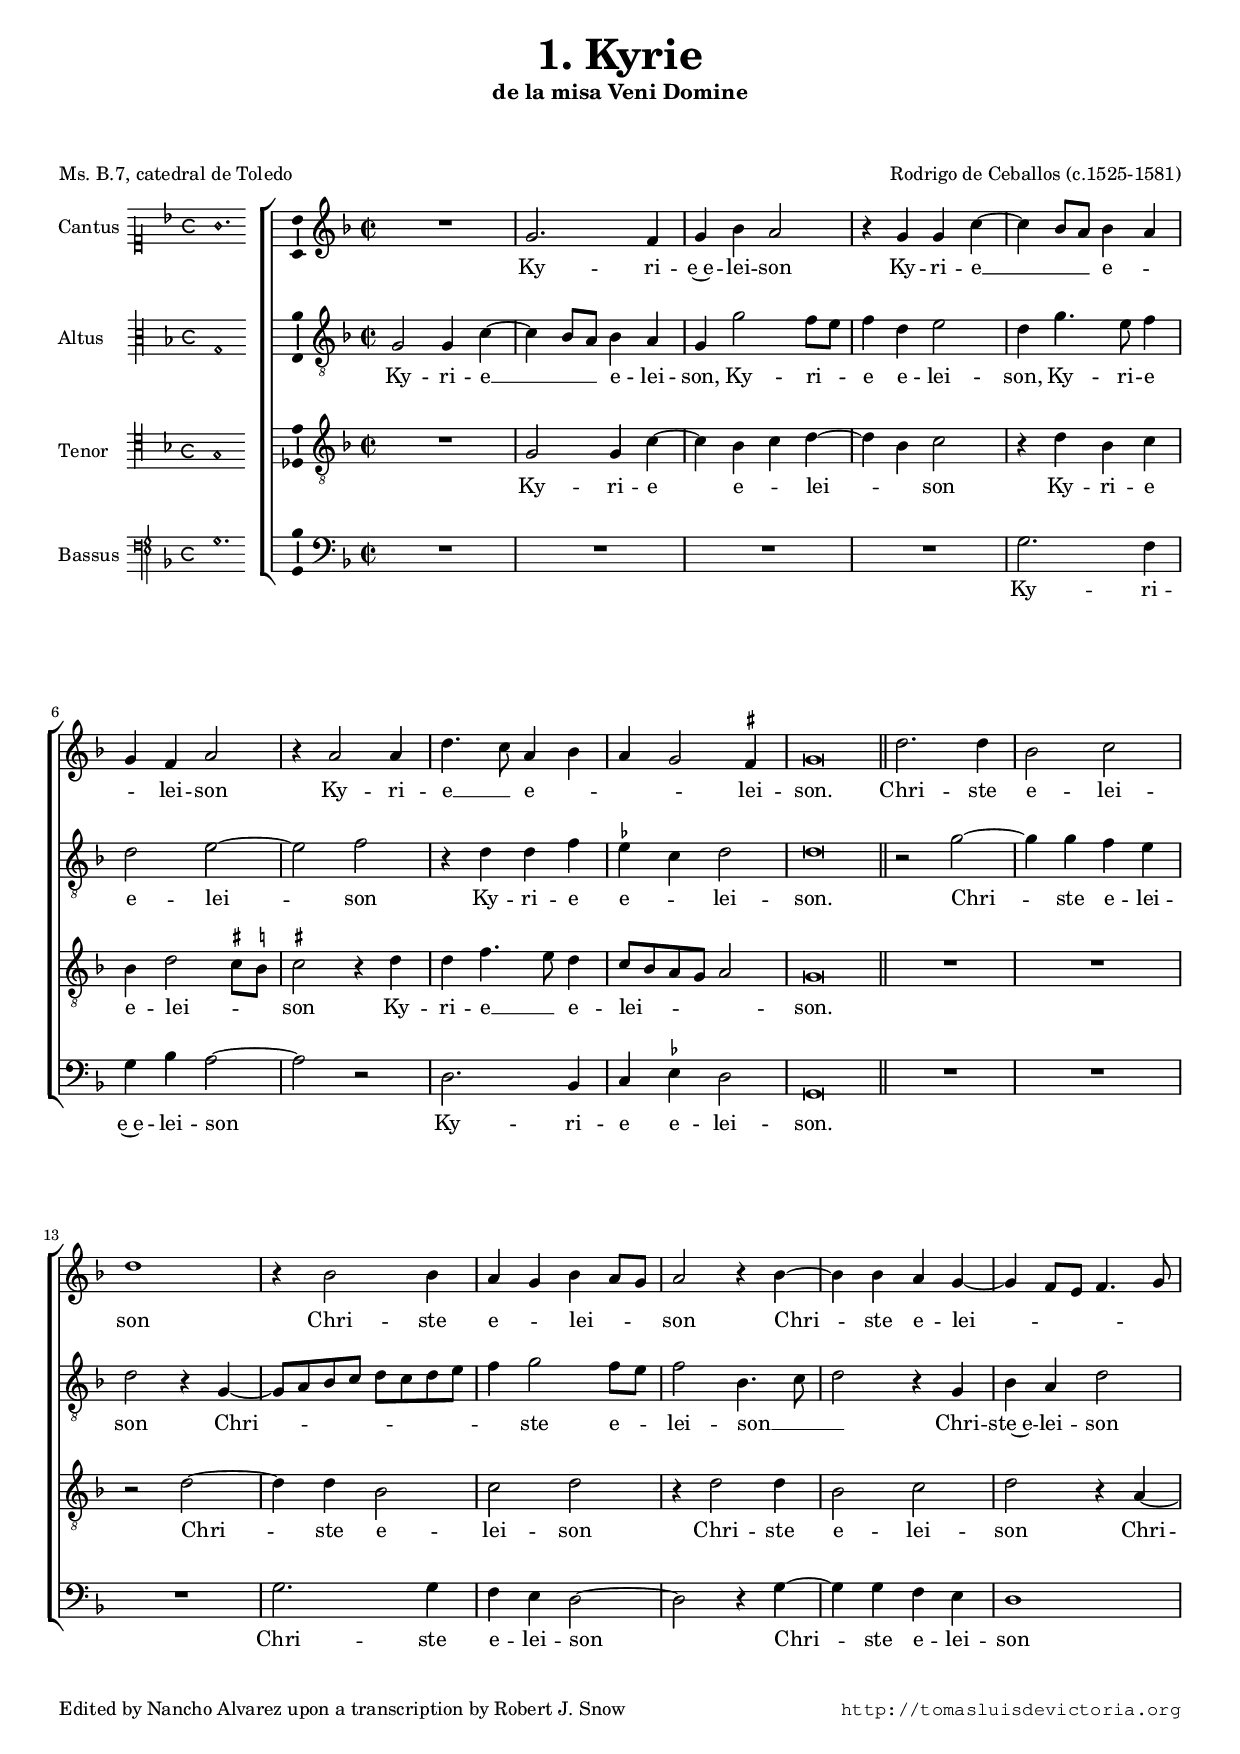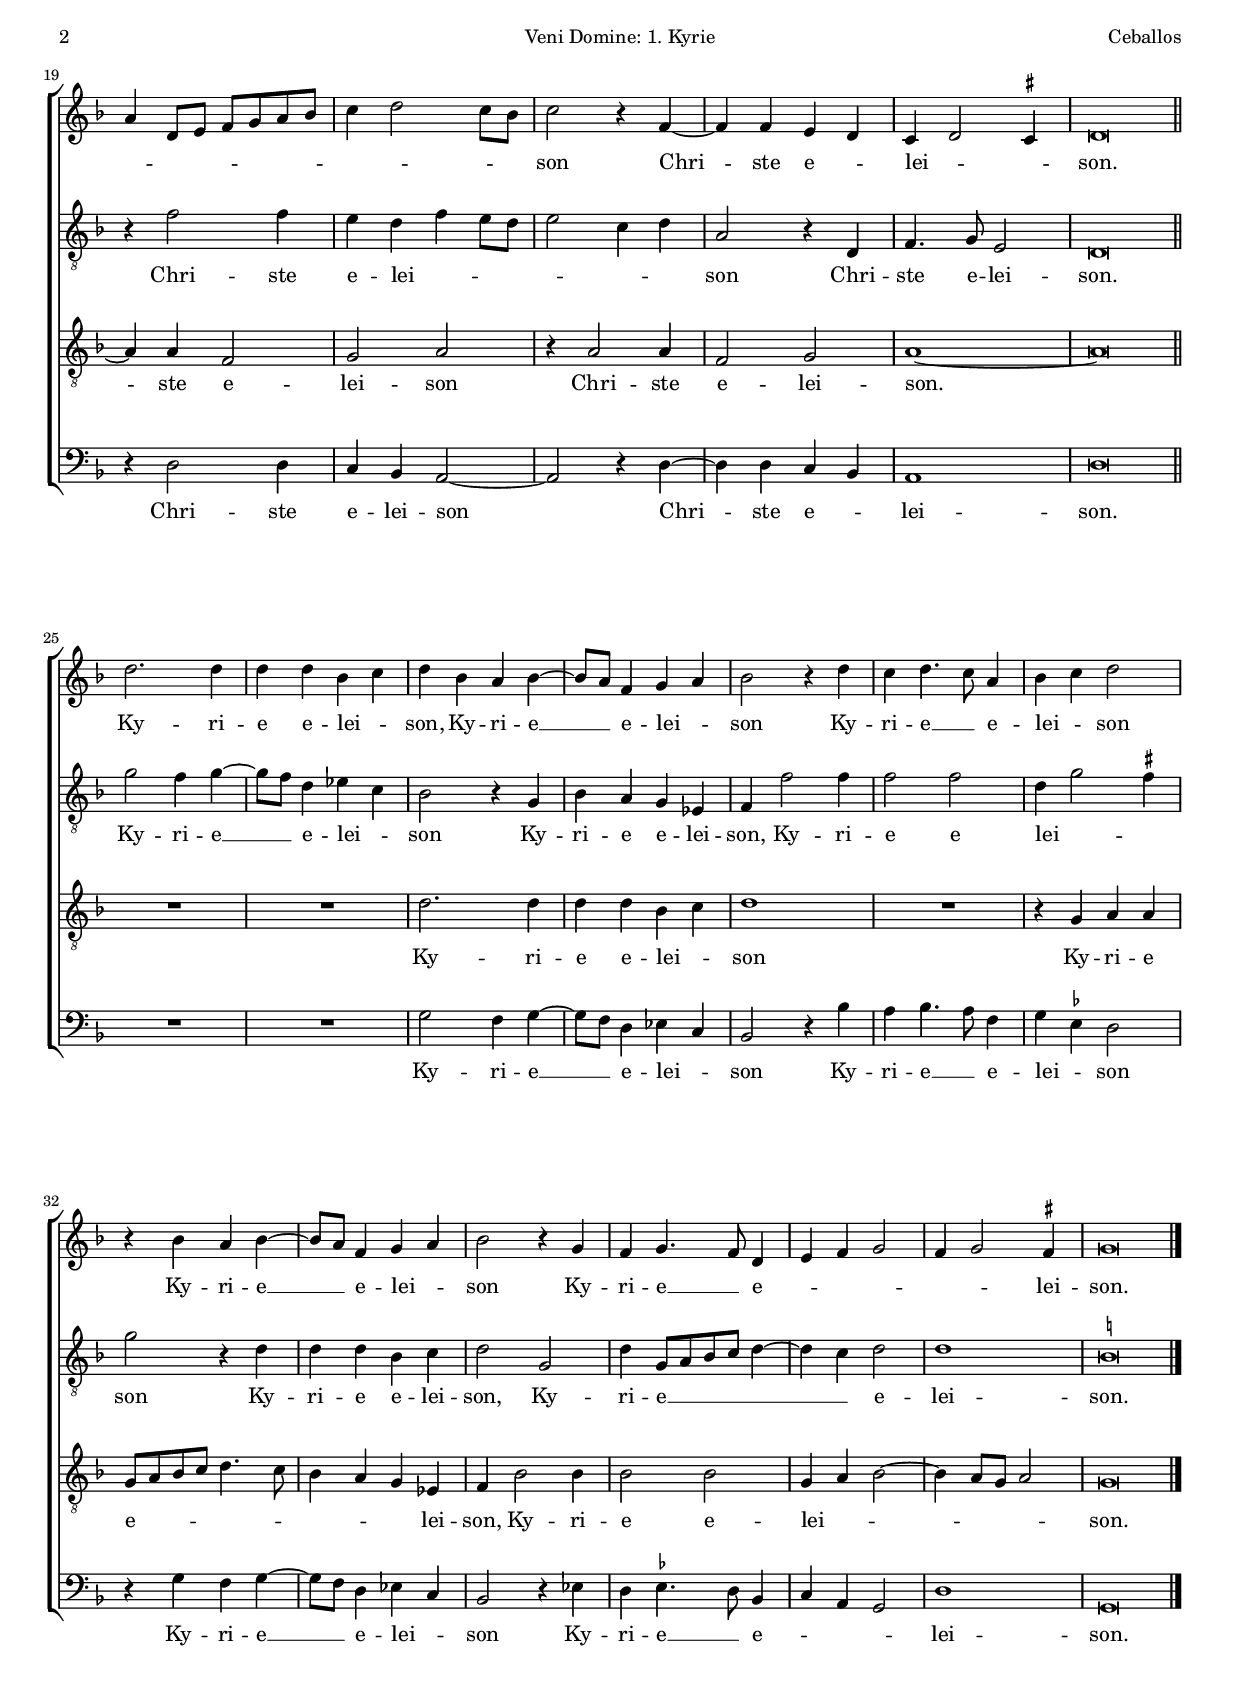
\version "2.18.0"

#(set-default-paper-size "a4")
#(set-global-staff-size 16.4)
#(ly:set-option 'point-and-click #f)
%mobile -s15.5 -i3.2

italicas=\override LyricText.font-shape = #'italic
rectas=\override LyricText.font-shape = #'upright
ss=\once \set suggestAccidentals = ##t
incipitwidth = 20
mtempo={\tempo 4 = 100}
mtempob={\tempo 4 = 50}
mt=#(define-music-function (parser location offset) (number?) ; move lyric text
      #{ \once \override LyricText.X-offset = -$offset #})

htitle="Veni Domine: 1. Kyrie"
hcomposer="Ceballos"

\header {
	title=\markup{\fontsize #3 "1. Kyrie"}
	subtitle="de la misa Veni Domine"
	subsubtitle=\markup{\null \vspace #2 }
	composer="Rodrigo de Ceballos (c.1525-1581)"
        pdfauthor=\composer
	%opus="(-)"
	poet=\markup{"Ms. B.7, catedral de Toledo"}
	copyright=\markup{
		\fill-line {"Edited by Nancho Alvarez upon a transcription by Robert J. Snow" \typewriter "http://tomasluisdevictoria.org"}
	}
%	tagline=""
}

global={\key f \major \time 2/2 \skip 1*10 \bar "||"
        \skip 1*14 \bar "||" \break
        \skip 1*14 \bar "|."
}


cantus=\relative c''{
	R1
	g2. f4
	g bes a2
	r4 g g c ~
	c bes8 a bes4 a
	g f a2
	r4 a2 a4
	d4. c8 a4 bes
	a4 g2 \ss fis4 
	g\breve*1/2
	d'2. d4
	bes2 c
	d1
	r4 bes2 bes4
	a g bes a8 g
	a2 r4 bes ~
	bes4 bes a g ~
	g f8 e f4. g8
	a4 d,8 e f g a bes
	c4 d2 c8 bes % Snow \ss cis8 \ss b
	c2 r4 f, ~ % Snow \ss cis2
	f4 f e d
	c4 d2 \ss cis4
	d\breve*1/2
	d'2. d4
	d d bes c
	d4 bes a bes ~
	bes8 a f4 g a
	bes2 r4 d
	c d4. c8 a4
	bes c d2
	r4 bes a bes ~
	bes8 a f4 g a
	bes2 r4 g
	f g4. f8 d4
	e4 f g2 % Snow \ss ees
	f4 g2 \ss fis4
	g\breve*1/2
}

altus=\relative c'{
	g2 g4 c ~
	c bes8 a bes4 a
	g g'2 f8 e
	f4 d e2
	d4 g4. e8 f4
	d2 e ~
	e f
	r4 d d f
	\ss ees c d2
	d\breve*1/2
	r2 g2 ~
	g4 g f e
	d2 r4 g, ~
	g8 a bes c d c d e
	f4 g2 f8 e
	f2 bes,4. c8 
	d2 r4 g,
	bes a d2
	r4 f2 f4
	e d f e8 d
	e2 c4 d % Snow \ss cis4
	a2 r4 d,
	f4. g8 e2
	d\breve*1/2
	g'2 f4 g ~
	g8 f d4 ees c
	bes2 r4 g
	bes a g ees
	f f'2 f4
	f2 f
	d4 g2 \ss fis4 
	g2 r4 d
	d d bes c
	d2 g,
	d'4 g,8[ a bes c] d4 ~
	d4 c d2
	d1
	\ss b\breve*1/2
}

tenor=\relative c'{
	R1
	g2 g4 c ~
	c bes c d ~
	d bes c2
	r4 d bes c
	bes d2 \ss cis8 \ss b
	\ss cis2 r4 d
	d f4. e8 d4
	c8 bes a g a2
	g\breve*1/2
	R1*2
	r2 d' ~
	d4 d bes2
	c d
	r4 d2 d4
	bes2 c
	d r4 a ~
	a a f2
	g a
	r4 a2 a4
	f2 g
	a1 ~
	a\breve*1/2
	R1*2
	d2. d4
	d d bes c
	d1
	R1
	r4 g, a a
	g8 a bes c d4. c8
	bes4 a g ees 
	f bes2 bes4
	bes2 bes
	g4 a bes2 ~
	bes4 a8 g a2
	g\breve*1/2
}

bassus=\relative c'{
	R1*4
	g2. f4
	g bes a2 ~
	a r 
	d,2. bes4
	c \ss ees d2
	g,\breve*1/2
	R1*3
	g'2. g4
	f e d2 ~
	d r4 g ~
	g4 g f e
	d1
	r4 d2 d4
	c bes a2 ~
	a r4 d ~
	d d c bes
	a1
	d\breve*1/2
	R1*2
	g2 f4 g ~
	g8 f d4 ees c
	bes2 r4 bes'
	a bes4. a8 f4
	g \ss ees4 d2
	r4 g f g ~
	g8 f d4 ees c
	bes2 r4 ees
	d \ss ees4. d8 bes4
	c4 a g2
	d'1
	g,\breve*1/2
}

% original casi siempre pone ky -- ri -- e~e -- lei -- son y chri -- ste~e -- lei -- son

textocantus=\lyricmode{
Ky -- ri -- e~e -- lei -- son
Ky -- ri -- e __ _ _ e -- _ _ lei -- son
Ky -- ri -- e __ _ e -- _ _ _ lei -- son.
Chri -- ste e -- lei -- son
Chri -- ste e -- _ lei -- _ _ son % ste~e lei -- _ _ _ _ son
Chri -- ste e -- lei -- _ _ _ _ _ _ _ _ _ _ _ _ _ _ _ son
Chri -- ste e -- _ lei -- _ _ son.
Ky -- ri -- e e -- lei -- _ son,
Ky -- ri -- e __ _ e -- lei -- _ son
Ky -- ri -- e __ _ e -- lei -- _ son
Ky -- ri -- e __ _ e -- lei -- _ son
Ky -- ri -- e __ _ e -- _ _ _ _ _ lei -- son.
}

textoaltus=\lyricmode{
Ky -- ri -- e __ _ _ e -- lei -- son,
Ky -- ri -- _ e e -- lei -- son,
Ky -- ri -- e e -- lei -- son % Ky -- _ 
Ky -- ri -- e e -- _ lei -- son. % e~e -- lei -- _ _ son
Chri -- ste e -- lei -- son
\mt #.5 Chri -- _ _ _ _ _ _ _ _ ste e -- _ lei -- son __ _ _
Chri -- ste~e -- lei -- son
Chri -- ste e -- lei -- _ _ _ _ _ _ son
Chri -- ste e -- lei -- son.
Ky -- ri -- e __ _ e -- lei -- _ son
Ky -- ri -- e e -- lei -- son,
Ky -- ri -- e e lei -- _ _ son
Ky -- ri -- e e -- lei -- son,
Ky -- ri -- e __ _ _ _ _ _ 
e -- lei -- son.
}

textotenor=\lyricmode{
Ky -- ri -- e e -- _ lei -- _ son
Ky -- ri -- e e -- lei -- _ _ son
Ky -- ri -- e __ _ e -- lei -- _ _ _ _ son.
Chri -- ste e -- lei -- son
Chri -- ste e -- lei -- son
\mt #1.5 Chri -- ste e -- lei -- son
Chri -- ste e -- lei -- son.
Ky -- ri -- e e -- lei -- _ son
Ky -- ri -- e e -- _ _ _ _ _ _ _ _ lei -- son,
Ky -- ri -- e e -- lei -- _ _ _ _ _ son.
}

textobassus=\lyricmode{
Ky -- ri -- e~e -- lei -- son
Ky -- ri -- e e -- lei -- son.
Chri -- ste e -- lei -- son
Chri -- ste e -- lei -- son
Chri -- ste e -- lei -- son
Chri -- ste e -- _ lei -- son.
Ky -- ri -- e __ _ e -- lei -- _ son
Ky -- ri -- e __ _ e -- lei -- _ son
Ky -- ri -- e __ _ e -- lei -- _ son
Ky -- ri -- e __ _ e -- _ _ _ lei -- son.
}


incipitcantus=\markup{
	\score{
		{ 
		\set Staff.instrumentName="Cantus "
		\override NoteHead.style = #'neomensural
		\override Staff.TimeSignature.style = #'neomensural
		\cadenzaOn 
		\clef "petrucci-c1"
		\key f \major
		\time 4/4
                g'1.
		} 

	\layout { line-width=\incipitwidth indent = 0 }
	}
}

incipitaltus=\markup{
	\score{
		{ 
		\set Staff.instrumentName="Altus    "
		\override NoteHead.style = #'neomensural 
		\override Staff.TimeSignature.style = #'neomensural
		\cadenzaOn 
		\clef "petrucci-c3"
		\key f \major
		\time 4/4
               g1
		} 
	\layout { line-width=\incipitwidth indent = 0 }
	}
}


incipittenor=\markup{
	\score{
		{ 
		\set Staff.instrumentName="Tenor   "
		\override NoteHead.style = #'neomensural 
		\override Staff.TimeSignature.style = #'neomensural
		\cadenzaOn 
		\clef "petrucci-c4"
		\key f \major
		\time 4/4
                g1
		} 
	\layout { line-width=\incipitwidth indent=0 }
	}
}

incipitbassus=\markup{
	\score{
		{ 
		\set Staff.instrumentName="Bassus "
		\override NoteHead.style = #'neomensural
		\override Staff.TimeSignature.style = #'neomensural
		\cadenzaOn 
		\clef "petrucci-f4"
		\key f \major
		\time 4/4
                g1.
		} 
	\layout { line-width=\incipitwidth indent = 0 }
	}
}

%\layout {
%       \context {\Voice
%               \remove Ligature_bracket_engraver
%               \consists Mensural_ligature_engraver
%       }
%       line-width=\incipitwidth
%       indent = 0
%}

\score {\transpose c' c'{
\new ChoirStaff<<

	\new Staff <<\global
	\new Voice="v1" {
		\set Staff.instrumentName=\incipitcantus
		\clef "treble"
		\cantus }
	\new Lyrics \lyricsto "v1" {\textocantus }
	>>

	\new Staff <<\global
	\new Voice="v2" {
		\set Staff.instrumentName=\incipitaltus
		\clef "G_8"
		\altus }
	\new Lyrics \lyricsto "v2" {\textoaltus }
	>>
	
	\new Staff <<\global
	\new Voice="v3" {
		\set Staff.instrumentName=\incipittenor
		\clef "G_8"
		\tenor }
	\new Lyrics \lyricsto "v3" {\textotenor }
	>>

	\new Staff <<\global
	\new Voice="v4" {
		\set Staff.instrumentName=\incipitbassus
		\clef "bass"
		\bassus }
	\new Lyrics \lyricsto "v4" {\textobassus }
	>>
	
>>

	} % transpose

\layout{ 
	\context {\Lyrics 
		\override VerticalAxisGroup.staff-affinity = #UP
		\override VerticalAxisGroup.nonstaff-relatedstaff-spacing =
			#'((basic-distance . 0) (minimum-distance . 0) (padding . 1))
		\override LyricText.font-size = #1.2
		\override LyricHyphen.minimum-distance = #0.5
	}
	\context {\Score 
		tempoHideNote = ##t
		\override BarNumber.padding = #2 
	}
	\context {\Voice 
		%melismaBusyProperties = #'()
		%autoBeaming = ##f
	}
	\context {\Staff 
                %\RemoveEmptyStaves
                %\override VerticalAxisGroup.remove-first = ##t
		\override VerticalAxisGroup.staff-staff-spacing =
			#'((basic-distance . 11) (minimum-distance . 0) (padding . 1))
		\consists Ambitus_engraver 
		\override LigatureBracket.padding = #1
	}
}

%\midi { \mtempo }

}


\paper{
	evenHeaderMarkup=\markup  \fill-line { \fromproperty #'page:page-number-string \htitle \hcomposer }
	oddHeaderMarkup= \markup  \fill-line { \on-the-fly #not-first-page \hcomposer \on-the-fly #not-first-page \htitle \on-the-fly #not-first-page \fromproperty #'page:page-number-string }
	%system-count=20
	%page-count = 8
	ragged-last-bottom = ##f
	indent=3.6\cm
	system-system-spacing =
	#'((basic-distance . 20) (minimum-distance . 0) (padding . 5))
	top-system-spacing = % header
	#'((basic-distance . 8) (minimum-distance . 0) (padding . 0))
	last-bottom-spacing = % footer
	#'((basic-distance . 12) (minimum-distance . 0) (padding . 0))
	markup-system-spacing.padding = #1.5
}
